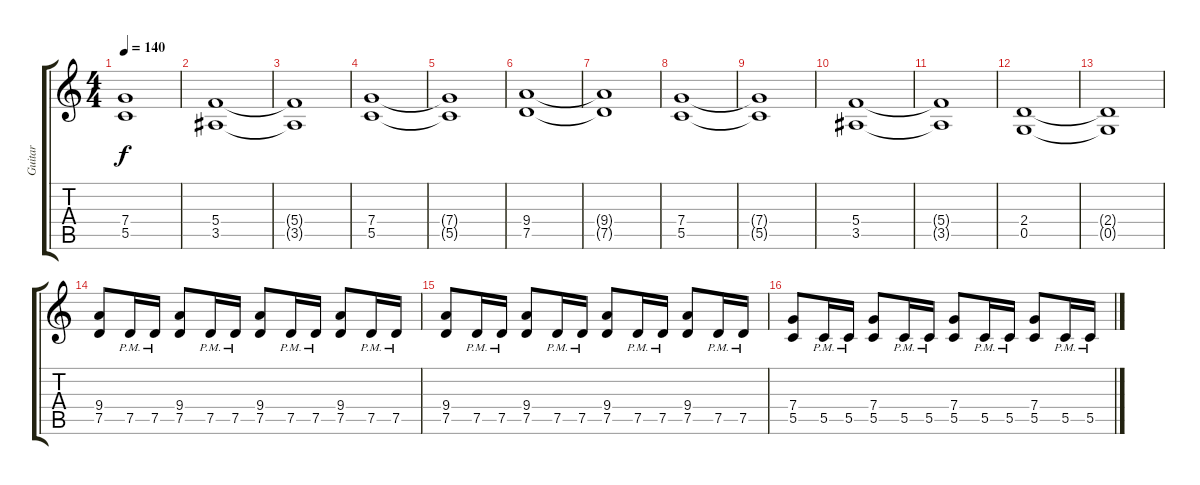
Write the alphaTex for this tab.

\track ("Guitar " "Guitar ") {instrument distortionguitar}
\staff {score tabs}
\tuning (D4 A3 F3 C3 G2 D2) {hide}
\ts (4 4)
\tempo 140
\clef g2
\ks c
(7.4{t} 5.5{t}).1{dy f} |
(5.4 3.5).1 |
(5.4{t} 3.5{t}).1 |
(7.4 5.5).1 |
(7.4{t} 5.5{t}).1 |
(9.4 7.5).1 |
(9.4{t} 7.5{t}).1 |
(7.4 5.5).1 |
(7.4{t} 5.5{t}).1 |
(5.4 3.5).1 |
(5.4{t} 3.5{t}).1 |
(2.4 0.5).1 |
(2.4{t} 0.5{t}).1 |
(9.4 7.5).8 7.5{pm}.16 7.5{pm}.16 (9.4 7.5).8 7.5{pm}.16 7.5{pm}.16 (9.4 7.5).8 7.5{pm}.16 7.5{pm}.16 (9.4 7.5).8 7.5{pm}.16 7.5{pm}.16 |
(9.4 7.5).8 7.5{pm}.16 7.5{pm}.16 (9.4 7.5).8 7.5{pm}.16 7.5{pm}.16 (9.4 7.5).8 7.5{pm}.16 7.5{pm}.16 (9.4 7.5).8 7.5{pm}.16 7.5{pm}.16 |
(7.4 5.5).8 5.5{pm}.16 5.5{pm}.16 (7.4 5.5).8 5.5{pm}.16 5.5{pm}.16 (7.4 5.5).8 5.5{pm}.16 5.5{pm}.16 (7.4 5.5).8 5.5{pm}.16 5.5{pm}.16
